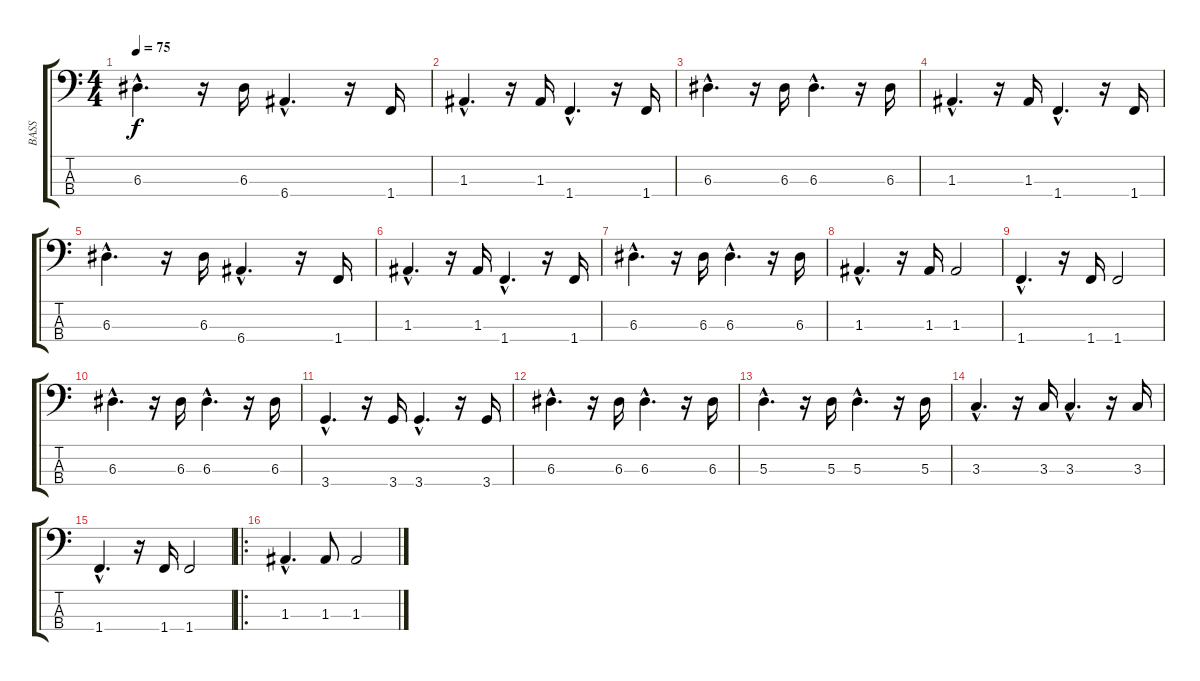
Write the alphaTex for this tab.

\track ("BASS" "BASS") {instrument electricbassfinger}
\staff {score tabs}
\tuning (G2 D2 A1 E1) {hide}
\ts (4 4)
\tempo 75
\clef f4
\ks c
6.3{hac}.4{d dy f} r.16 6.3.16 6.4{hac}.4{d} r.16 1.4.16 |
1.3{hac}.4{d} r.16 1.3.16 1.4{hac}.4{d} r.16 1.4.16 |
6.3{hac}.4{d} r.16 6.3.16 6.3{hac}.4{d} r.16 6.3.16 |
1.3{hac}.4{d} r.16 1.3.16 1.4{hac}.4{d} r.16 1.4.16 |
6.3{hac}.4{d} r.16 6.3.16 6.4{hac}.4{d} r.16 1.4.16 |
1.3{hac}.4{d} r.16 1.3.16 1.4{hac}.4{d} r.16 1.4.16 |
6.3{hac}.4{d} r.16 6.3.16 6.3{hac}.4{d} r.16 6.3.16 |
1.3{hac}.4{d} r.16 1.3.16 1.3.2 |
1.4{hac}.4{d} r.16 1.4.16 1.4.2 |
6.3{hac}.4{d} r.16 6.3.16 6.3{hac}.4{d} r.16 6.3.16 |
3.4{hac}.4{d} r.16 3.4.16 3.4{hac}.4{d} r.16 3.4.16 |
6.3{hac}.4{d} r.16 6.3.16 6.3{hac}.4{d} r.16 6.3.16 |
5.3{hac}.4{d} r.16 5.3.16 5.3{hac}.4{d} r.16 5.3.16 |
3.3{hac}.4{d} r.16 3.3.16 3.3{hac}.4{d} r.16 3.3.16 |
1.4{hac}.4{d} r.16 1.4.16 1.4.2 |
\ro
1.3{hac}.4{d} 1.3.8 1.3.2
